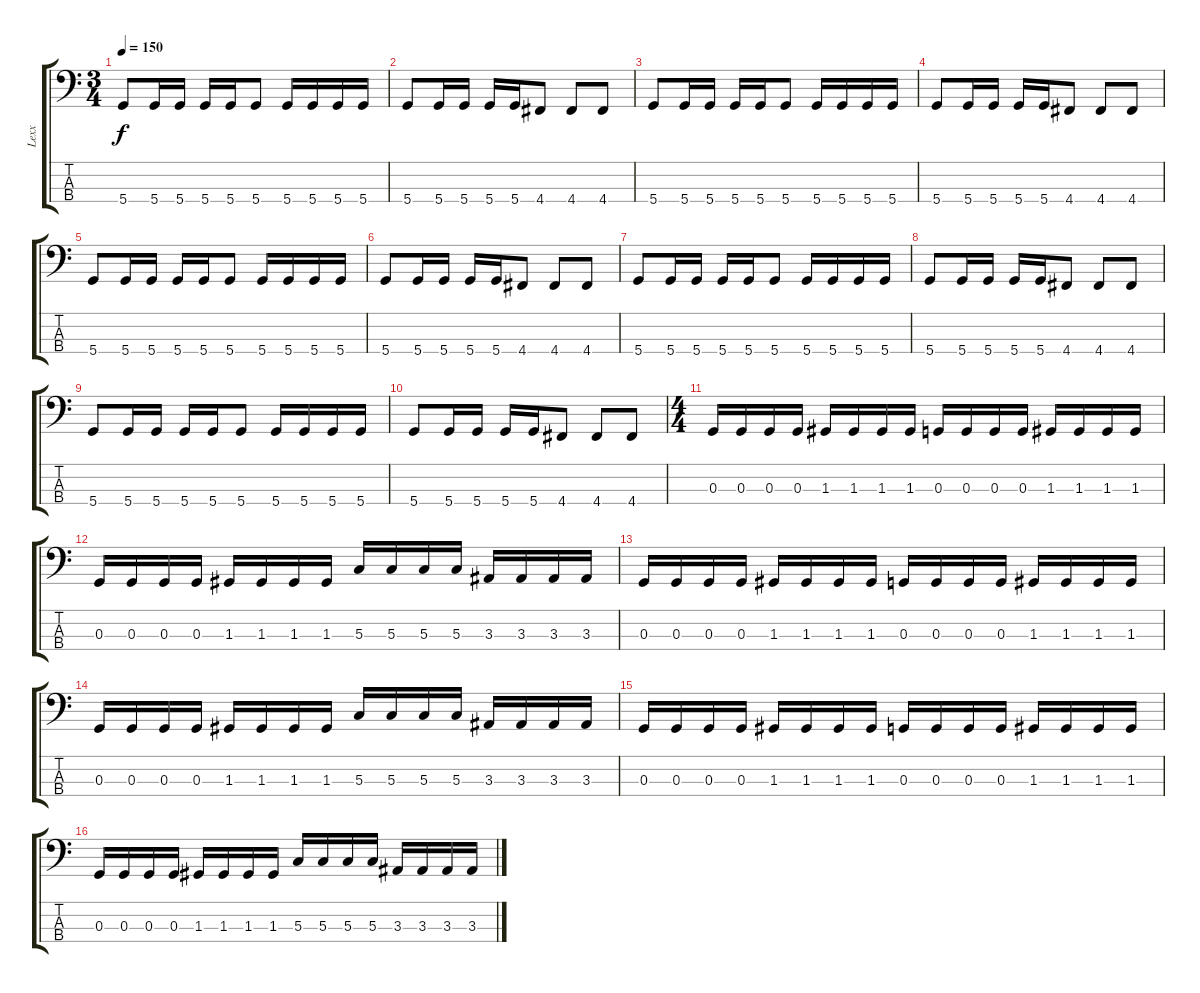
\track ("Lexx" "Lexx") {instrument electricbasspick}
\staff {score tabs}
\tuning (F2 C2 G1 D1) {hide}
\ts (3 4)
\tempo 150
\clef f4
\ks c
5.4.8{dy f} 5.4.16 5.4.16 5.4.16 5.4.16 5.4.8 5.4.16 5.4.16 5.4.16 5.4.16 |
5.4.8 5.4.16 5.4.16 5.4.16 5.4.16 4.4.8 4.4.8 4.4.8 |
5.4.8 5.4.16 5.4.16 5.4.16 5.4.16 5.4.8 5.4.16 5.4.16 5.4.16 5.4.16 |
5.4.8 5.4.16 5.4.16 5.4.16 5.4.16 4.4.8 4.4.8 4.4.8 |
5.4.8 5.4.16 5.4.16 5.4.16 5.4.16 5.4.8 5.4.16 5.4.16 5.4.16 5.4.16 |
5.4.8 5.4.16 5.4.16 5.4.16 5.4.16 4.4.8 4.4.8 4.4.8 |
5.4.8 5.4.16 5.4.16 5.4.16 5.4.16 5.4.8 5.4.16 5.4.16 5.4.16 5.4.16 |
5.4.8 5.4.16 5.4.16 5.4.16 5.4.16 4.4.8 4.4.8 4.4.8 |
5.4.8 5.4.16 5.4.16 5.4.16 5.4.16 5.4.8 5.4.16 5.4.16 5.4.16 5.4.16 |
5.4.8 5.4.16 5.4.16 5.4.16 5.4.16 4.4.8 4.4.8 4.4.8 |
\ts (4 4)
0.3.16 0.3.16 0.3.16 0.3.16 1.3.16 1.3.16 1.3.16 1.3.16 0.3.16 0.3.16 0.3.16 0.3.16 1.3.16 1.3.16 1.3.16 1.3.16 |
0.3.16 0.3.16 0.3.16 0.3.16 1.3.16 1.3.16 1.3.16 1.3.16 5.3.16 5.3.16 5.3.16 5.3.16 3.3.16 3.3.16 3.3.16 3.3.16 |
0.3.16 0.3.16 0.3.16 0.3.16 1.3.16 1.3.16 1.3.16 1.3.16 0.3.16 0.3.16 0.3.16 0.3.16 1.3.16 1.3.16 1.3.16 1.3.16 |
0.3.16 0.3.16 0.3.16 0.3.16 1.3.16 1.3.16 1.3.16 1.3.16 5.3.16 5.3.16 5.3.16 5.3.16 3.3.16 3.3.16 3.3.16 3.3.16 |
0.3.16 0.3.16 0.3.16 0.3.16 1.3.16 1.3.16 1.3.16 1.3.16 0.3.16 0.3.16 0.3.16 0.3.16 1.3.16 1.3.16 1.3.16 1.3.16 |
0.3.16 0.3.16 0.3.16 0.3.16 1.3.16 1.3.16 1.3.16 1.3.16 5.3.16 5.3.16 5.3.16 5.3.16 3.3.16 3.3.16 3.3.16 3.3.16
